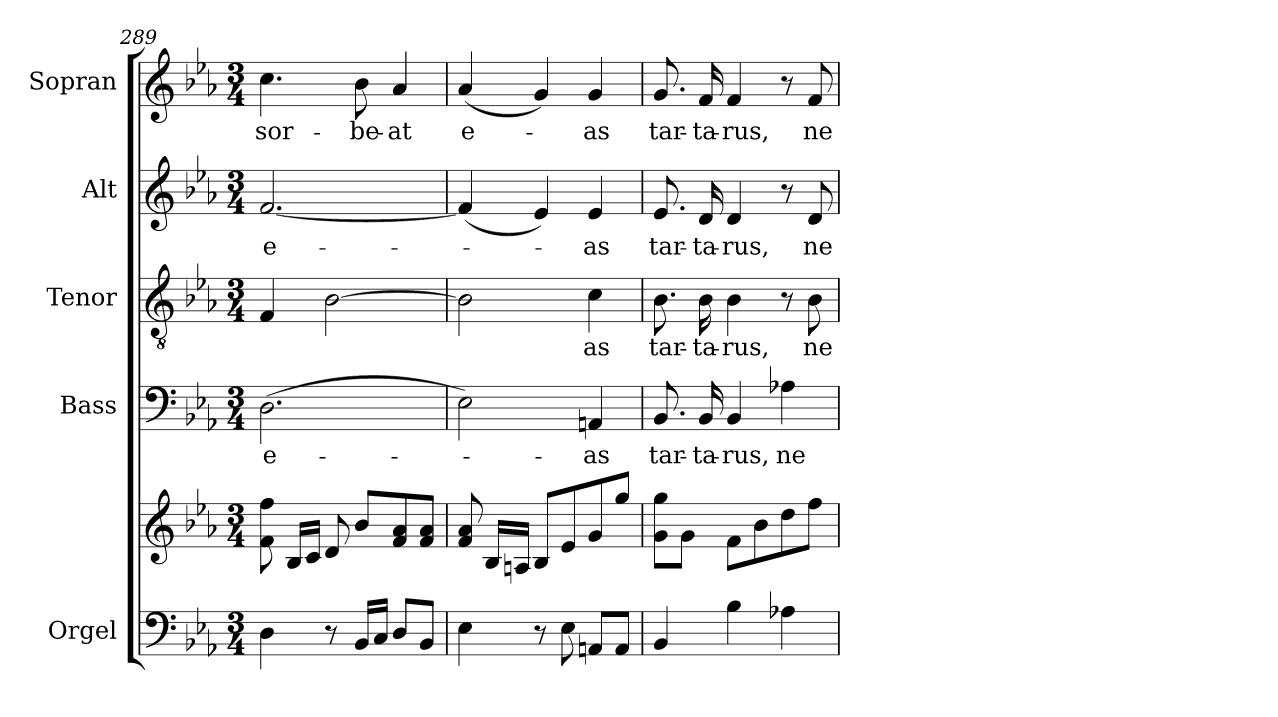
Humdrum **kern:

**kern	**kern	**kern	**text	**kern	**text	**kern	**text	**kern	**text
*part5	*part5	*part4	*part4	*part3	*part3	*part2	*part2	*part1	*part1
*staff6	*staff5	*staff4	*staff4	*staff3	*staff3	*staff2	*staff2	*staff1	*staff1
*I"Orgel	*	*I"Bass	*	*I"Tenor	*	*I"Alt	*	*I"Sopran	*
*I'Org.	*	*I'B.	*	*I'T.	*	*I'A.	*	*I'S.	*
*clefF4	*clefG2	*clefF4	*	*clefGv2	*	*clefG2	*	*clefG2	*
*k[b-e-a-]	*k[b-e-a-]	*k[b-e-a-]	*	*k[b-e-a-]	*	*k[b-e-a-]	*	*k[b-e-a-]	*
*E-:	*E-:	*E-:	*	*E-:	*	*E-:	*	*E-:	*
*M3/4	*M3/4	*M3/4	*	*M3/4	*	*M3/4	*	*M3/4	*
=289	=289	=289	=289	=289	=289	=289	=289	=289	=289
!	!	!	!LO:LY:b	!	!	!	!LO:LY:b	!	!LO:LY:b
4D\	8f\ 8ff\	(>2.D\	e-	4F/	.	[2.f/	e-	4.cc\	-sor-
.	16B-/LL	.	.	.	.	.	.	.	.
.	16c/JJ	.	.	.	.	.	.	.	.
8r	8d/	.	.	[2B-\	.	.	.	.	.
!	!	!	!	!	!	!	!	!	!LO:LY:b
16BB-/LL	8b-/L	.	.	.	.	.	.	8b-\	-be-
16C/JJ	.	.	.	.	.	.	.	.	.
!	!	!	!	!	!	!	!	!	!LO:LY:b
8D/L	8f/ 8a-/	.	.	.	.	.	.	4a-/	-at
8BB-/J	8f/ 8a-/J	.	.	.	.	.	.	.	.
=290	=290	=290	=290	=290	=290	=290	=290	=290	=290
!	!	!	!	!	!	!	!	!	!LO:LY:b
4E-\	8f/ 8a-/	2E-\)	.	2B-\]	.	(<4f/]	.	(<4a-/	e-
.	16B-/LL	.	.	.	.	.	.	.	.
.	16An/JJ	.	.	.	.	.	.	.	.
8r	8B-/L	.	.	.	.	4e-/)	.	4g/)	.
8E-\	8e-/	.	.	.	.	.	.	.	.
!	!	!	!LO:LY:b	!	!LO:LY:b	!	!LO:LY:b	!	!LO:LY:b
8AAn/L	8g/	4AAn/	-as	4c\	-as	4e-/	-as	4g/	-as
8AA/J	8gg/J	.	.	.	.	.	.	.	.
=291	=291	=291	=291	=291	=291	=291	=291	=291	=291
!	!	!	!LO:LY:b	!	!LO:LY:b	!	!LO:LY:b	!	!LO:LY:b
4BB-/	8g\ 8gg\L	8.BB-/	tar-	8.B-\	tar-	8.e-/	tar-	8.g/	tar-
.	8g\J	.	.	.	.	.	.	.	.
!	!	!	!LO:LY:b	!	!LO:LY:b	!	!LO:LY:b	!	!LO:LY:b
.	.	16BB-/	-ta-	16B-\	-ta-	16d/	-ta-	16f/	-ta-
!	!	!	!LO:LY:b	!	!LO:LY:b	!	!LO:LY:b	!	!LO:LY:b
4B-\	8f\L	4BB-/	-rus,	4B-\	-rus,	4d/	-rus,	4f/	-rus,
.	8b-\	.	.	.	.	.	.	.	.
!	!	!	!LO:LY:b	!	!	!	!	!	!
4A-X\	8dd\	4A-X\	ne	8r	.	8r	.	8r	.
!	!	!	!	!	!LO:LY:b	!	!LO:LY:b	!	!LO:LY:b
.	8ff\J	.	.	8B-\	ne	8d/	ne	8f/	ne
=	=	=	=	=	=	=	=	=	=
*-	*-	*-	*-	*-	*-	*-	*-	*-	*-
